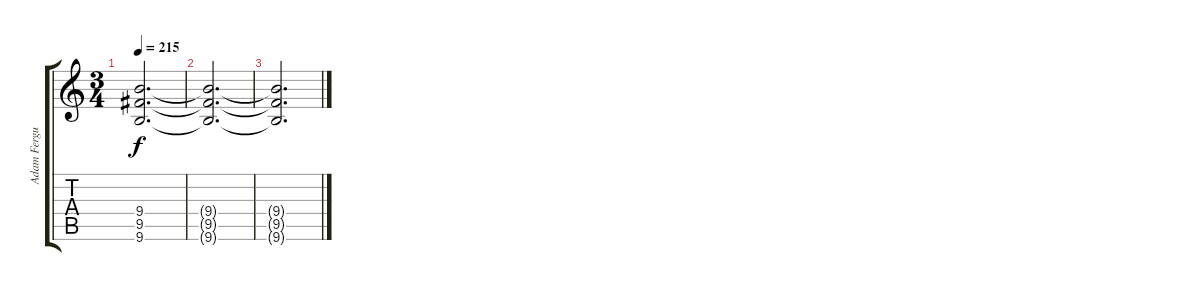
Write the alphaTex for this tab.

\track ("Adam Ferguson - Guitar" "Adam Fergu") {instrument distortionguitar}
\staff {score tabs}
\tuning (E4 B3 G3 D3 A2 D2) {hide}
\ts (3 4)
\tempo 215
\clef g2
\ks c
(9.4{t} 9.5{t} 9.6{t}).2{d dy f} |
(9.4{t} 9.5{t} 9.6{t}).2{d} |
(9.4{t} 9.5{t} 9.6{t}).2{d}
